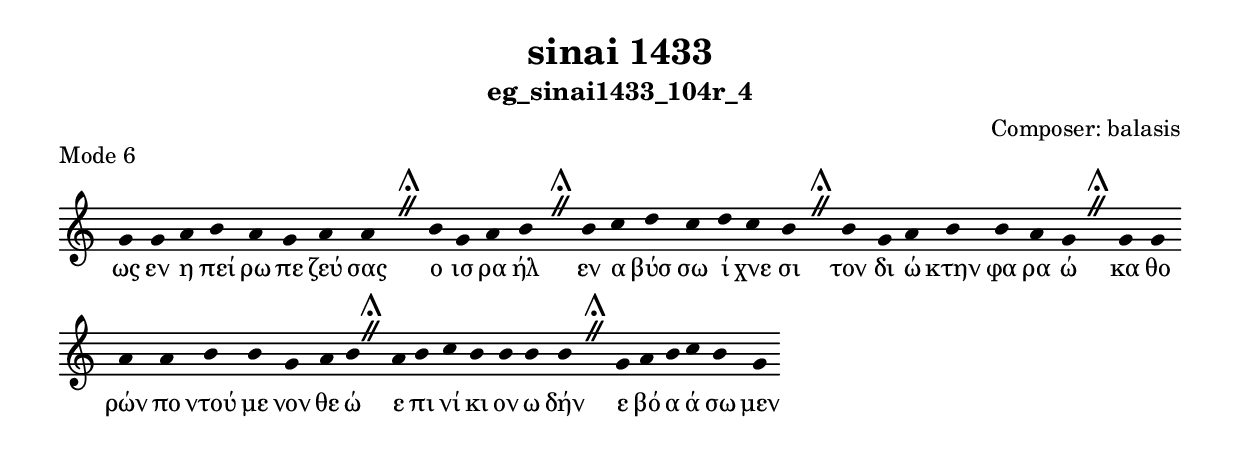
\include "gregorian.ly"

	\header {
 	  title = "sinai 1433"
	  subtitle = "eg_sinai1433_104r_4"
	  composer = "Composer: balasis"
	  piece = "Mode 6"
	}

	chant = {
	  g'4 g'4 a'4 b'4 a'4 g'4 a'4 a'4 \divisioMaior
 b'4 g'4 a'4 b'4 \divisioMaior
 b'4 c''4 d''4 c''4 d''4 c''4 b'4 \divisioMaior
 b'4 g'4 a'4 b'4 b'4 a'4 g'4 \divisioMaior
 g'4 g'4 a'4 a'4 b'4 b'4 g'4 a'4 b'4 \divisioMaior
 a'4 b'4 c''4 b'4 b'4 b'4 b'4 \divisioMaior
 g'4 a'4 b'4 c''4 b'4 g'4\finalis
	}

	verba = \lyricmode {ως εν η πεί ρω πε ζεύ σας 
ο ισ ρα ήλ 
εν α βύσ σω ί χνε σι 
τον δι ώ κτην φα ρα ώ 
κα θο ρών πο ντού με νον θε ώ 
ε πι νί κι ον ω δήν 
ε βό α ά σω μεν 
	}


	\score {
	  \new Staff <<
	  \new Voice = "melody" \chant
	  \new Lyrics = "one" \lyricsto melody \verba
	  >>
	  \layout {
	    \context {
	      \Staff
	      \remove "Time_signature_engraver"
	      \remove "Bar_engraver"
	    }
	    \context {
	      \Voice
	      \remove "Stem_engraver"
	    }
	  }
	}